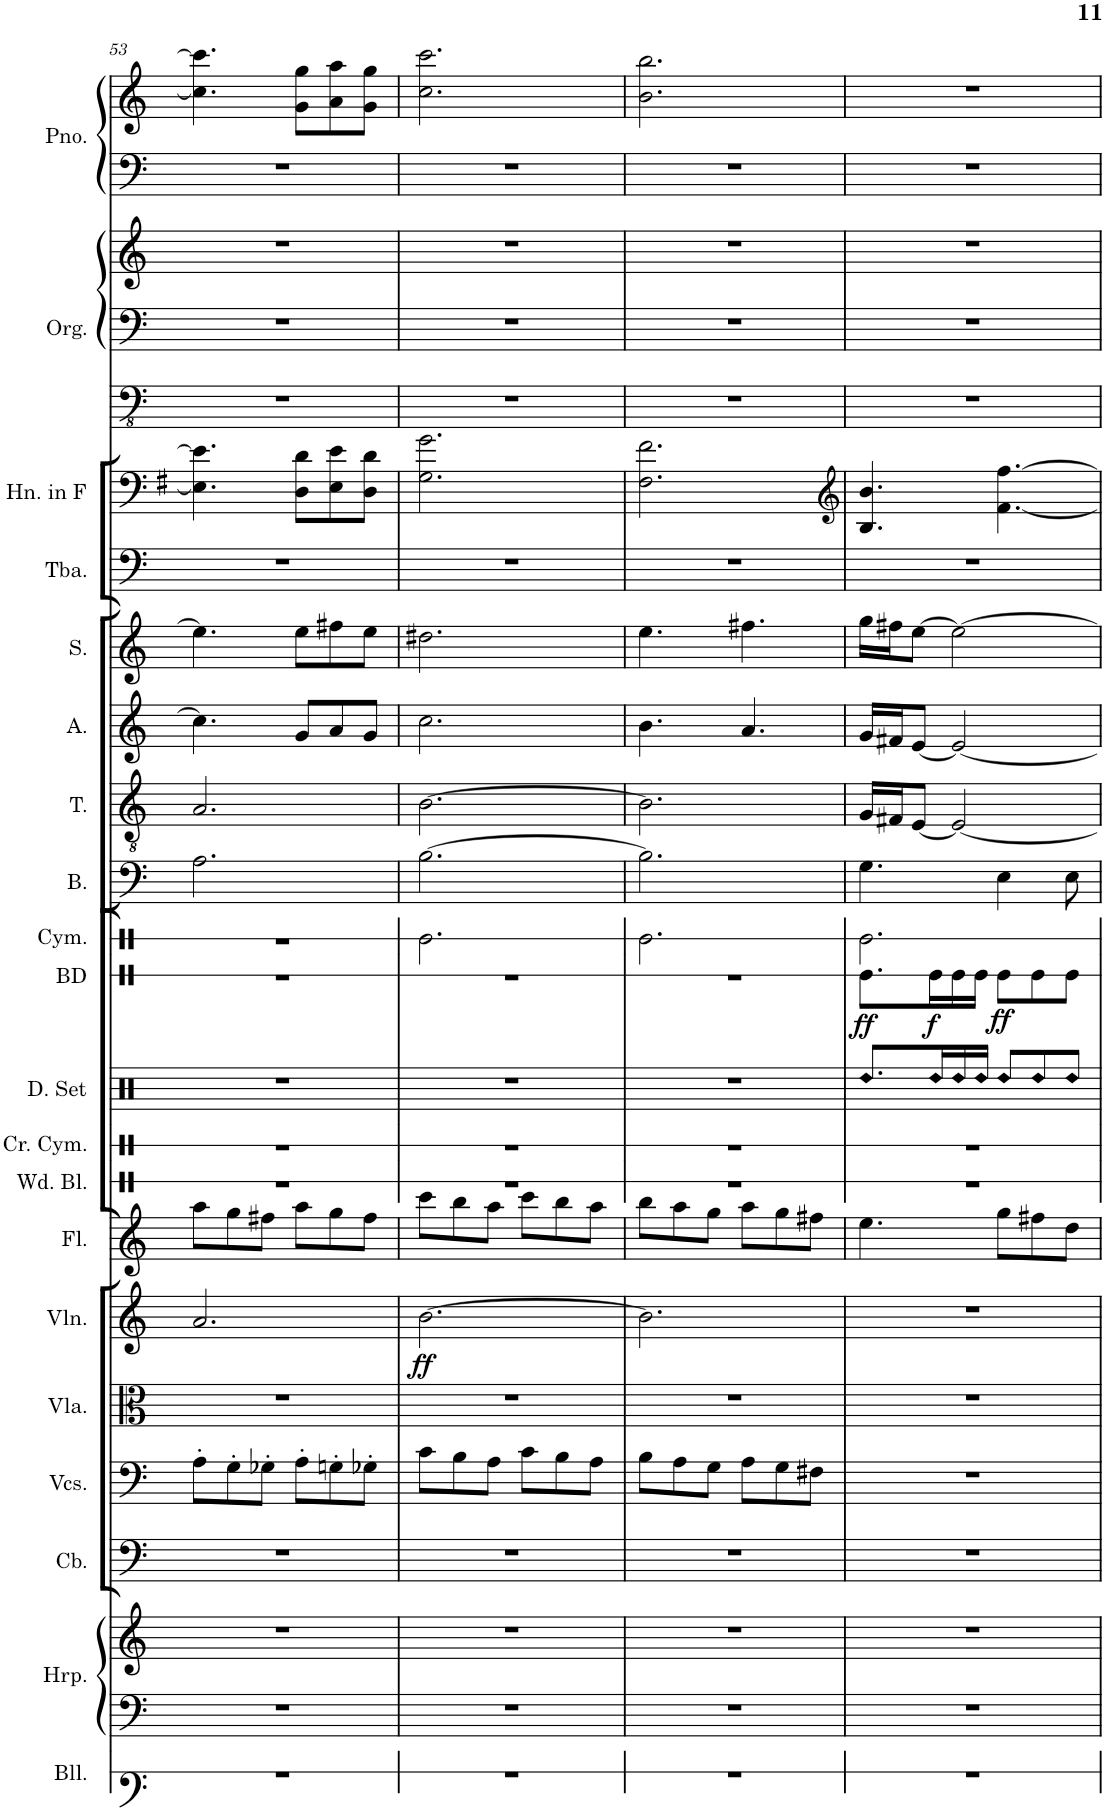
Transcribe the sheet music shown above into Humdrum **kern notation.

**kern	**kern	**kern	**kern	**kern	**kern	**kern	**dynam	**kern	**kern	**kern	**kern	**kern	**kern	**kern	**kern	**kern	**kern	**kern	**kern	**kern	**kern	**kern
*part18	*part17	*part17	*part16	*part15	*part14	*part13	*part13	*part12	*part11	*part10	*part9	*part8	*part7	*part6	*part5	*part4	*part3	*part2	*part2	*part2	*part1	*part1
*staff22	*staff21	*staff20	*staff19	*staff18	*staff17	*staff16	*staff16	*staff15	*staff14	*staff13	*staff12	*staff11	*staff10	*staff9	*staff8	*staff7	*staff6	*staff5	*staff4	*staff3	*staff2	*staff1
*I"Bells	*I"Harp	*	*I"Contrabass	*I"Violoncellos	*I"Viola	*I"Violin	*	*I"Flute	*I"Crash Cymbal	*I"Drumset	*I"Cymbal	*I"Bass	*I"Tenor	*I"Alto	*I"Soprano	*I"Tuba	*I"Horn in F	*I"Pipe Organ	*	*	*I"Piano	*
*I'Bll.	*I'Hrp.	*	*I'Cb.	*I'Vcs.	*I'Vla.	*I'Vln.	*	*I'Fl.	*I'Cr. Cym.	*I'D. Set	*I'Cym.	*I'B.	*I'T.	*I'A.	*I'S.	*I'Tba.	*I'Hn. in F	*I'Org.	*	*	*I'Pno.	*
!!LO:PB:g=z
*clefF4	*clefF4	*clefG2	*clefF4	*clefF4	*clefC3	*clefG2	*	*clefG2	*clefX	*clefX	*clefX	*clefF4	*clefGv2	*clefG2	*clefG2	*clefF4	*clefF4	*clefFv4	*clefF4	*clefG2	*clefF4	*clefG2
*	*	*	*Trd7c12	*	*	*	*	*	*	*	*	*	*	*	*	*	*Trd4c7	*	*	*	*	*
*k[]	*k[]	*k[]	*k[]	*k[]	*k[]	*k[]	*	*k[]	*k[]	*k[]	*k[]	*k[]	*k[]	*k[]	*k[]	*k[]	*k[f#]	*k[]	*k[]	*k[]	*k[]	*k[]
*M6/8	*M6/8	*M6/8	*M6/8	*M6/8	*M6/8	*M6/8	*	*M6/8	*M6/8	*M6/8	*M6/8	*M6/8	*M6/8	*M6/8	*M6/8	*M6/8	*M6/8	*M6/8	*M6/8	*M6/8	*M6/8	*M6/8
=53	=53	=53	=53	=53	=53	=53	=53	=53	=53	=53	=53	=53	=53	=53	=53	=53	=53	=53	=53	=53	=53	=53
2.r	2.r	2.r	2.r	8A'\L	2.r	2.a/	.	8aa\L	2.r	2.r	2.r	2.A\	2.A/	4.cc#\]	4.ee\]	2.r	4.E\] 4.e\]	2.r	2.r	2.r	2.r	4.cc#\] 4.ccc#\]
.	.	.	.	8G'\	.	.	.	8gg\	.	.	.	.	.	.	.	.	.	.	.	.	.	.
.	.	.	.	8G-X'\J	.	.	.	8ff#X\J	.	.	.	.	.	.	.	.	.	.	.	.	.	.
.	.	.	.	8A'\L	.	.	.	8aa\L	.	.	.	.	.	8g/L	8ee\L	.	8D\ 8d\L	.	.	.	.	8g\ 8gg\L
.	.	.	.	8Gn'\	.	.	.	8gg\	.	.	.	.	.	8a/	8ff#X\	.	8E\ 8e\	.	.	.	.	8a\ 8aa\
.	.	.	.	8G-X'\J	.	.	.	8ff#\J	.	.	.	.	.	8g/J	8ee\J	.	8D\ 8d\J	.	.	.	.	8g\ 8gg\J
=54	=54	=54	=54	=54	=54	=54	=54	=54	=54	=54	=54	=54	=54	=54	=54	=54	=54	=54	=54	=54	=54	=54
!	!	!	!	!	!	!	!LO:DY:b	!	!	!	!	!	!	!	!	!	!	!	!	!	!	!
2.r	2.r	2.r	2.r	8c\L	2.r	[2.b\	ff	8ccc\L	2.r	2.r	2.Re\	[2.B\	[2.B\	2.cc\	2.dd#X\	2.r	2.G\ 2.g\	2.r	2.r	2.r	2.r	2.cc\ 2.ccc\
.	.	.	.	8B\	.	.	.	8bb\	.	.	.	.	.	.	.	.	.	.	.	.	.	.
.	.	.	.	8A\J	.	.	.	8aa\J	.	.	.	.	.	.	.	.	.	.	.	.	.	.
.	.	.	.	8c\L	.	.	.	8ccc\L	.	.	.	.	.	.	.	.	.	.	.	.	.	.
.	.	.	.	8B\	.	.	.	8bb\	.	.	.	.	.	.	.	.	.	.	.	.	.	.
.	.	.	.	8A\J	.	.	.	8aa\J	.	.	.	.	.	.	.	.	.	.	.	.	.	.
=55	=55	=55	=55	=55	=55	=55	=55	=55	=55	=55	=55	=55	=55	=55	=55	=55	=55	=55	=55	=55	=55	=55
2.r	2.r	2.r	2.r	8B\L	2.r	2.b\]	.	8bb\L	2.r	2.r	2.Re\	2.B\]	2.B\]	4.b\	4.ee\	2.r	2.F#\ 2.f#\	2.r	2.r	2.r	2.r	2.b\ 2.bb\
.	.	.	.	8A\	.	.	.	8aa\	.	.	.	.	.	.	.	.	.	.	.	.	.	.
.	.	.	.	8G\J	.	.	.	8gg\J	.	.	.	.	.	.	.	.	.	.	.	.	.	.
.	.	.	.	8A\L	.	.	.	8aa\L	.	.	.	.	.	4.a/	4.ff#X\	.	.	.	.	.	.	.
.	.	.	.	8G\	.	.	.	8gg\	.	.	.	.	.	.	.	.	.	.	.	.	.	.
.	.	.	.	8F#X\J	.	.	.	8ff#X\J	.	.	.	.	.	.	.	.	.	.	.	.	.	.
=56	=56	=56	=56	=56	=56	=56	=56	=56	=56	=56	=56	=56	=56	=56	=56	=56	=56	=56	=56	=56	=56	=56
*	*	*	*	*	*	*	*	*	*	*	*	*	*	*	*	*	*clefG2	*	*	*	*	*
!	!	!	!	!	!	!	!	!	!	!LO:N:head=diamond	!	!	!	!	!	!	!	!	!	!	!	!
2.r	2.r	2.r	2.r	2.r	2.r	2.r	.	4.ee\	2.r	8.Rdd/L	2.Re\	4.G\	16G/LL	16g/LL	16gg\LL	2.r	4.B/ 4.b/	2.r	2.r	2.r	2.r	2.r
.	.	.	.	.	.	.	.	.	.	.	.	.	16F#X/J	16f#X/J	16ff#X\J	.	.	.	.	.	.	.
.	.	.	.	.	.	.	.	.	.	.	.	.	[8E/J	[8e/J	[8ee\J	.	.	.	.	.	.	.
!	!	!	!	!	!	!	!	!	!	!LO:N:head=diamond	!	!	!	!	!	!	!	!	!	!	!	!
.	.	.	.	.	.	.	.	.	.	16Rdd/L	.	.	.	.	.	.	.	.	.	.	.	.
!	!	!	!	!	!	!	!	!	!	!LO:N:head=diamond	!	!	!	!	!	!	!	!	!	!	!	!
.	.	.	.	.	.	.	.	.	.	16Rdd/	.	.	2E/_	2e/_	2ee\_	.	.	.	.	.	.	.
!	!	!	!	!	!	!	!	!	!	!LO:N:head=diamond	!	!	!	!	!	!	!	!	!	!	!	!
.	.	.	.	.	.	.	.	.	.	16Rdd/JJ	.	.	.	.	.	.	.	.	.	.	.	.
!	!	!	!	!	!	!	!	!	!	!LO:N:head=diamond	!	!	!	!	!	!	!	!	!	!	!	!
.	.	.	.	.	.	.	.	8gg\L	.	8Rdd/L	.	4E\	.	.	.	.	[4.f#\ [4.ff#\	.	.	.	.	.
!	!	!	!	!	!	!	!	!	!	!LO:N:head=diamond	!	!	!	!	!	!	!	!	!	!	!	!
.	.	.	.	.	.	.	.	8ff#X\	.	8Rdd/	.	.	.	.	.	.	.	.	.	.	.	.
!	!	!	!	!	!	!	!	!	!	!LO:N:head=diamond	!	!	!	!	!	!	!	!	!	!	!	!
.	.	.	.	.	.	.	.	8dd\J	.	8Rdd/J	.	8E\	.	.	.	.	.	.	.	.	.	.
=	=	=	=	=	=	=	=	=	=	=	=	=	=	=	=	=	=	=	=	=	=	=
*-	*-	*-	*-	*-	*-	*-	*-	*-	*-	*-	*-	*-	*-	*-	*-	*-	*-	*-	*-	*-	*-	*-
